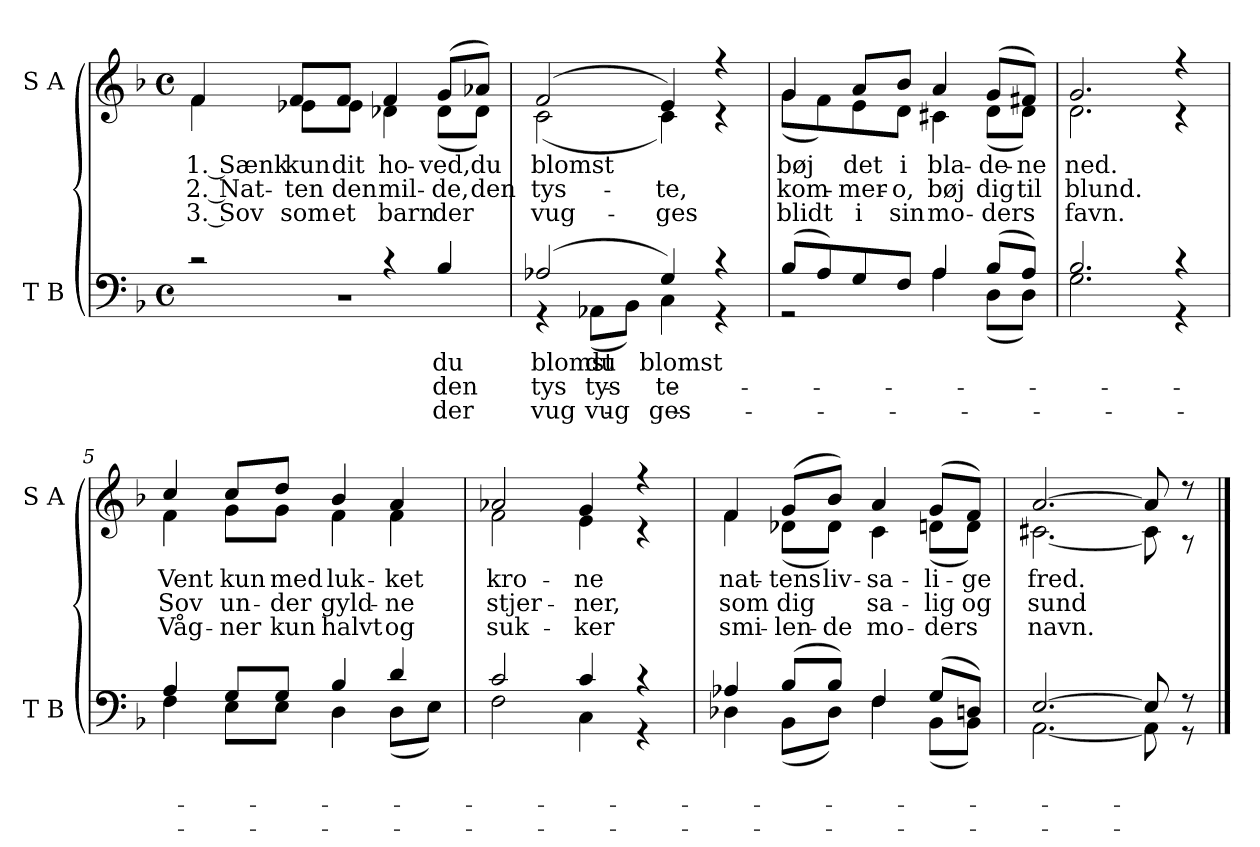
**kern	**text	**text	**text	**kern	**text	**text	**text
*part2	*part2	*part2	*part2	*part1	*part1	*part1	*part1
*staff2	*staff2	*staff2	*staff2	*staff1	*staff1	*staff1	*staff1
*I"T B	*	*	*	*I"S A	*	*	*
*I'T B	*	*	*	*I'S A	*	*	*
*clefF4	*	*	*	*clefG2	*	*	*
*k[b-]	*	*	*	*k[b-]	*	*	*
*M4/4	*	*	*	*M4/4	*	*	*
*met(c)	*	*	*	*met(c)	*	*	*
*MM80	*	*	*	*MM80	*	*	*
=1	=1	=1	=1	=1	=1	=1	=1
*^	*	*	*	*	*	*	*
!	!	!	!	!	!	!LO:LY:b	!LO:LY:b	!LO:LY:b
*	*	*	*	*	*^	*	*	*
2r	1r	.	.	.	4f/	4f\	1. Sænk	2. Nat-	3. Sov
!	!	!	!	!	!	!	!LO:LY:b	!LO:LY:b	!LO:LY:b
.	.	.	.	.	8f/L	8e-X\L	kun	-ten	som
!	!	!	!	!	!	!	!LO:LY:b	!LO:LY:b	!LO:LY:b
.	.	.	.	.	8f/J	8e-\J	dit	den	et
!	!	!	!	!	!	!	!LO:LY:b	!LO:LY:b	!LO:LY:b
4r	.	.	.	.	4f/	4d-X\	ho-	mil-	barn
!	!	!LO:LY:a	!LO:LY:a	!LO:LY:a	!	!	!LO:LY:b	!LO:LY:b	!LO:LY:b
4B-/	.	du	den	der	(8g/L	(8d-\L	-ved,	-de,	der
!	!	!	!	!	!	!	!LO:LY:b	!LO:LY:b	!
.	.	.	.	.	8a-X/J)	8d-\J)	du	den	.
=2	=2	=2	=2	=2	=2	=2	=2	=2	=2
!	!	!LO:LY:a	!LO:LY:a	!LO:LY:a	!	!	!LO:LY:b	!LO:LY:b	!LO:LY:b
(2A-X/	4r	blomst	tys-	vug-	(2f/	(2c\	blomst	tys-	vug-
!	!	!LO:LY:b	!LO:LY:b	!LO:LY:b	!	!	!	!	!
.	(8AA-X\L	du	tys-	vug-	.	.	.	.	.
.	8BB-\J)	.	.	.	.	.	.	.	.
!	!	!	!LO:LY:a	!LO:LY:a	!	!	!	!	!
!	!	!LO:LY:b	!LO:LY:b	!LO:LY:b	!	!	!	!LO:LY:b	!LO:LY:b
4G/)	4C\	blomst	-te	-ges	4e/)	4c\)	.	-te,	-ges
4r	4r	.	.	.	4r	4r	.	.	.
=3	=3	=3	=3	=3	=3	=3	=3	=3	=3
!	!	!	!	!	!	!	!LO:LY:b	!LO:LY:b	!LO:LY:b
(8B-/L	2r	.	.	.	4g/	(8g\L	bøj	kom-	blidt
8A/)	.	.	.	.	.	8f\)	.	.	.
!	!	!	!	!	!	!	!LO:LY:b	!LO:LY:b	!LO:LY:b
8G/	.	.	.	.	8a/L	8e\	det	-mer -	i
!	!	!	!	!	!	!	!LO:LY:b	!LO:LY:b	!LO:LY:b
8F/J	.	.	.	.	8b-/J	8d\J	i	o,	sin
!	!	!	!	!	!	!	!LO:LY:b	!LO:LY:b	!LO:LY:b
4A/	4A\	.	.	.	4a/	4c#X\	bla-	bøj	mo-
!	!	!	!	!	!	!	!LO:LY:b	!LO:LY:b	!LO:LY:b
(8B-/L	(8D\L	.	.	.	(8g/L	(8d\L	-de-	dig	-ders
!	!	!	!	!	!	!	!LO:LY:b	!LO:LY:b	!
8A/J)	8D\J)	.	.	.	8f#X/J)	8d\J)	-ne	til	.
=4	=4	=4	=4	=4	=4	=4	=4	=4	=4
!	!	!	!	!	!	!	!LO:LY:b	!LO:LY:b	!LO:LY:b
2.B-/	2.G\	.	.	.	2.g/	2.d\	ned.	blund.	favn.
4r	4r	.	.	.	4r	4r	.	.	.
!!LO:LB:g=z	!!
=5	=5	=5	=5	=5	=5	=5	=5	=5	=5
!	!	!	!	!	!	!	!LO:LY:b	!LO:LY:b	!LO:LY:b
4A/	4F\	.	.	.	4cc/	4f\	Vent	Sov	Våg-
!	!	!	!	!	!	!	!LO:LY:b	!LO:LY:b	!LO:LY:b
8G/L	8E\L	.	.	.	8cc/L	8g\L	kun	un-	-ner
!	!	!	!	!	!	!	!LO:LY:b	!LO:LY:b	!LO:LY:b
8G/J	8E\J	.	.	.	8dd/J	8g\J	med	-der	kun
!	!	!	!	!	!	!	!LO:LY:b	!LO:LY:b	!LO:LY:b
4B-/	4D\	.	.	.	4b-/	4f\	luk-	gyld-	halvt
!	!	!	!	!	!	!	!LO:LY:b	!LO:LY:b	!LO:LY:b
4d/	(8D\L	.	.	.	4a/	4f\	-ket	-ne	og
.	8E\J)	.	.	.	.	.	.	.	.
=6	=6	=6	=6	=6	=6	=6	=6	=6	=6
!	!	!	!	!	!	!	!LO:LY:b	!LO:LY:b	!LO:LY:b
2c/	2F\	.	.	.	2a-X/	2f\	kro-	stjer-	suk-
!	!	!	!	!	!	!	!LO:LY:b	!LO:LY:b	!LO:LY:b
4c/	4C\	.	.	.	4g/	4e\	-ne	-ner,	-ker
4r	4r	.	.	.	4r	4r	.	.	.
=7	=7	=7	=7	=7	=7	=7	=7	=7	=7
!	!	!	!	!	!	!	!LO:LY:b	!LO:LY:b	!LO:LY:b
4A-X/	4D-X\	.	.	.	4f/	4f\	nat-	som	smi-
!	!	!	!	!	!	!	!LO:LY:b	!LO:LY:b	!LO:LY:b
(8B-/L	(8BB-\L	.	.	.	(8g/L	(8d-X\L	-tens	dig	-len-
!	!	!	!	!	!	!	!LO:LY:b	!	!LO:LY:b
8B-/J)	8D-\J)	.	.	.	8b-/J)	8d-\J)	liv-	.	-de
!	!	!	!	!	!	!	!LO:LY:b	!LO:LY:b	!LO:LY:b
4F/	4F\	.	.	.	4a/	4c\	-sa-	sa-	mo-
!	!	!	!	!	!	!	!LO:LY:b	!LO:LY:b	!LO:LY:b
(8G/L	(8BB-\L	.	.	.	(8g/L	(8dn\L	-li-	-lig	-ders
!	!	!	!	!	!	!	!LO:LY:b	!LO:LY:b	!
8Dn/J)	8BB-\J)	.	.	.	8f/J)	8d\J)	-ge	og	.
=8	=8	=8	=8	=8	=8	=8	=8	=8	=8
!	!	!	!	!	!	!	!LO:LY:b	!LO:LY:b	!LO:LY:b
[2.E/	[2.AA\	.	.	.	[2.a/	[2.c#X\	fred.	sund	navn.
8E/]	8AA\]	.	.	.	8a/]	8c#\]	.	.	.
8r	8r	.	.	.	8r	8r	.	.	.
*v	*v	*	*	*	*	*	*	*	*
*	*	*	*	*v	*v	*	*	*
==	==	==	==	==	==	==	==
*-	*-	*-	*-	*-	*-	*-	*-
